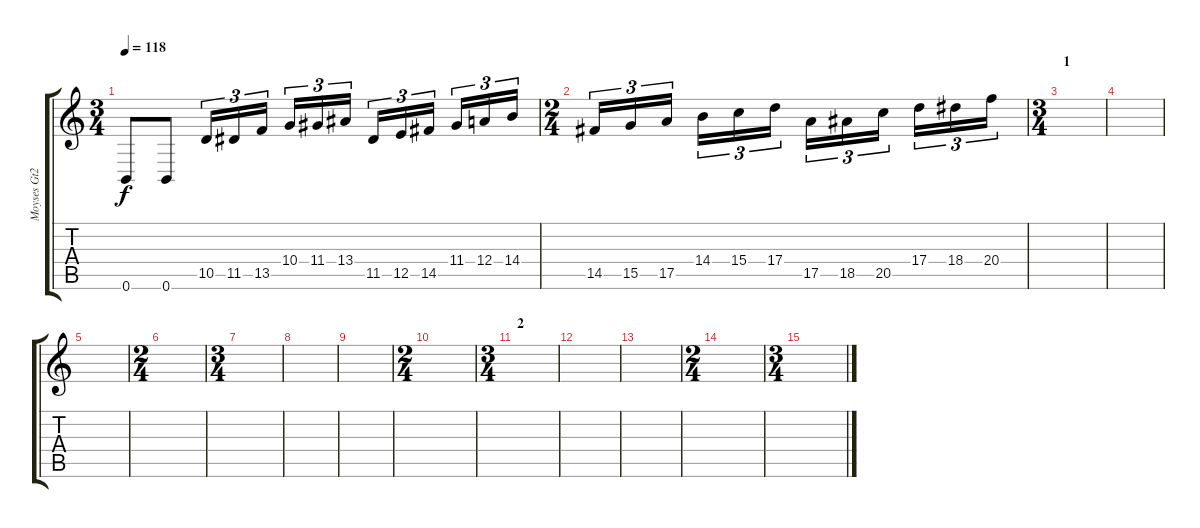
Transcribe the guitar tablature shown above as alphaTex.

\track ("Moyses Gt2" "Moyses Gt2") {instrument distortionguitar}
\staff {score tabs}
\tuning (B3 Gb3 D3 A2 E2 B1) {hide}
\ts (3 4)
\tempo 118
\clef g2
\ks c
0.6.8{dy f} 0.6.8 10.5.16{tu (3 2)} 11.5.16{tu (3 2)} 13.5.16{tu (3 2)} 10.4.16{tu (3 2)} 11.4.16{tu (3 2)} 13.4.16{tu (3 2)} 11.5.16{tu (3 2)} 12.5.16{tu (3 2)} 14.5.16{tu (3 2)} 11.4.16{tu (3 2)} 12.4.16{tu (3 2)} 14.4.16{tu (3 2)} |
\ts (2 4)
14.5.16{tu (3 2)} 15.5.16{tu (3 2)} 17.5.16{tu (3 2)} 14.4.16{tu (3 2)} 15.4.16{tu (3 2)} 17.4.16{tu (3 2)} 17.5.16{tu (3 2)} 18.5.16{tu (3 2)} 20.5.16{tu (3 2)} 17.4.16{tu (3 2)} 18.4.16{tu (3 2)} 20.4.16{tu (3 2)} |
\ts (3 4)
\section ("" "1")
|
|
|
\ts (2 4)
|
\ts (3 4)
|
|
|
\ts (2 4)
|
\ts (3 4)
\section ("" "2")
|
|
|
\ts (2 4)
|
\ts (3 4)
